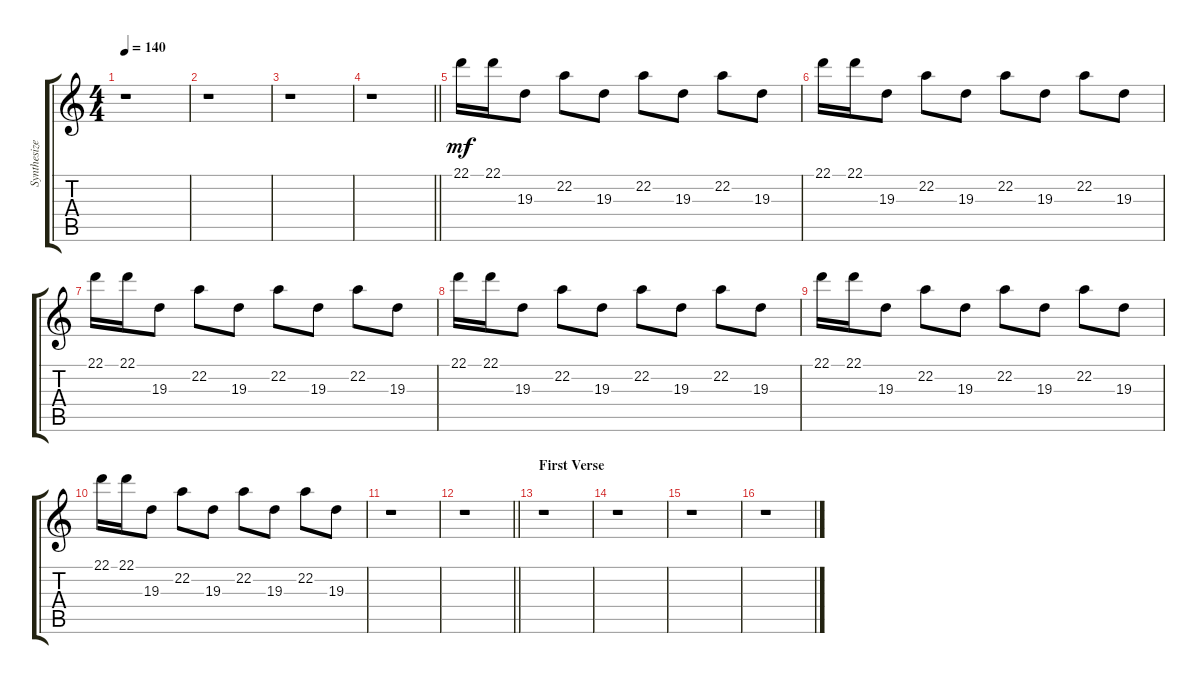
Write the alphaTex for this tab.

\track ("Synthesizer 1" "Synthesize") {instrument celesta}
\staff {score tabs}
\tuning (E4 B3 G3 D3 A2 E2) {hide}
\ts (4 4)
\tempo 140
\clef g2
\ks c
r.1{dy mf} |
r.1 |
r.1 |
\barLineRight lightlight
r.1 |
22.1.16 22.1.16 19.3.8 22.2.8 19.3.8 22.2.8 19.3.8 22.2.8 19.3.8 |
22.1.16 22.1.16 19.3.8 22.2.8 19.3.8 22.2.8 19.3.8 22.2.8 19.3.8 |
22.1.16 22.1.16 19.3.8 22.2.8 19.3.8 22.2.8 19.3.8 22.2.8 19.3.8 |
22.1.16 22.1.16 19.3.8 22.2.8 19.3.8 22.2.8 19.3.8 22.2.8 19.3.8 |
22.1.16 22.1.16 19.3.8 22.2.8 19.3.8 22.2.8 19.3.8 22.2.8 19.3.8 |
22.1.16 22.1.16 19.3.8 22.2.8 19.3.8 22.2.8 19.3.8 22.2.8 19.3.8 |
r.1 |
\barLineRight lightlight
r.1 |
\section ("" "First Verse")
r.1 |
r.1 |
r.1 |
r.1
